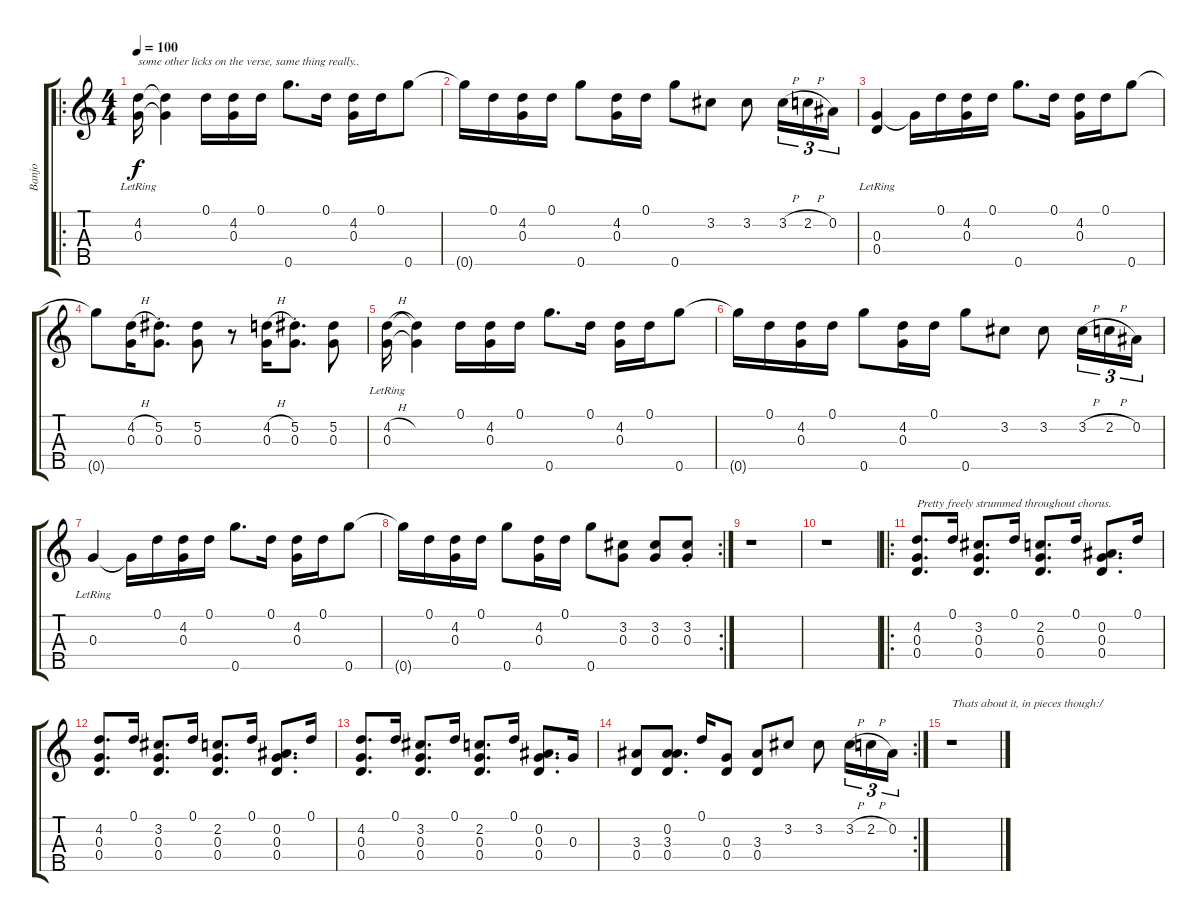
\track ("Banjo" "Banjo") {instrument acousticguitarsteel}
\staff {score tabs}
\tuning (D4 Bb3 G3 D3 G4) {hide}
\ro
\ts (4 4)
\tempo 100
\clef g2
\ks c
(4.2{lr} 0.3{lr}).16{txt "some other licks on the verse, same thing really.." dy f} (4.2{t} 0.3{t}).4 0.1.16 (4.2 0.3).16 0.1.16 0.5.8{d} 0.1.16 (4.2 0.3).16 0.1.16 0.5.8 |
0.5{t}.16 0.1.16 (4.2 0.3).16 0.1.16 0.5.8 (4.2 0.3).16 0.1.16 0.5.8 3.2.8 3.2.8 3.2{h}.16{tu (3 2)} 2.2{h}.16{tu (3 2)} 0.2.16{tu (3 2)} |
(0.3{lr} 0.4).4 0.3{t}.16 0.1.16 (4.2 0.3).16 0.1.16 0.5.8{d} 0.1.16 (4.2 0.3).16 0.1.16 0.5.8 |
0.5{t}.8 (4.2{h} 0.3).16 (5.2{st} 0.3).8{d} (5.2 0.3).8 r.8 (4.2{h} 0.3).16 (5.2 0.3{st}).8{d} (5.2 0.3).8 |
(4.2{h lr} 0.3{lr}).16 (4.2{t} 0.3{t}).4 0.1.16 (4.2 0.3).16 0.1.16 0.5.8{d} 0.1.16 (4.2 0.3).16 0.1.16 0.5.8 |
0.5{t}.16 0.1.16 (4.2 0.3).16 0.1.16 0.5.8 (4.2 0.3).16 0.1.16 0.5.8 3.2.8 3.2.8 3.2{h}.16{tu (3 2)} 2.2{h}.16{tu (3 2)} 0.2.16{tu (3 2)} |
0.3{lr}.4 0.3{t}.16 0.1.16 (4.2 0.3).16 0.1.16 0.5.8{d} 0.1.16 (4.2 0.3).16 0.1.16 0.5.8 |
\rc 2
0.5{t}.16 0.1.16 (4.2 0.3).16 0.1.16 0.5.8 (4.2 0.3).16 0.1.16 0.5.8 (3.2 0.3).8 (3.2 0.3).8 (3.2 0.3{st}).8 |
r.1 |
r.1 |
\ro
(4.2 0.3 0.4).8{d txt "Pretty freely strummed throughout chorus."} 0.1.16 (3.2 0.3 0.4).8{d} 0.1.16 (2.2 0.3 0.4).8{d} 0.1.16 (0.2 0.3 0.4).8{d} 0.1.16 |
(4.2 0.3 0.4).8{d} 0.1.16 (3.2 0.3 0.4).8{d} 0.1.16 (2.2 0.3 0.4).8{d} 0.1.16 (0.2 0.3 0.4).8{d} 0.1.16 |
(4.2 0.3 0.4).8{d} 0.1.16 (3.2 0.3 0.4).8{d} 0.1.16 (2.2 0.3 0.4).8{d} 0.1.16 (0.2 0.3 0.4).8{d} 0.3.16 |
\rc 2
(3.3 0.4).8 (0.2 3.3 0.4).8{d} 0.1.16 (0.3 0.4).8 (3.3 0.4).8 3.2.8 3.2.8 3.2{h}.16{tu (3 2)} 2.2{h}.16{tu (3 2)} 0.2.16{tu (3 2)} |
r.1{txt "Thats about it, in pieces though:/"}
